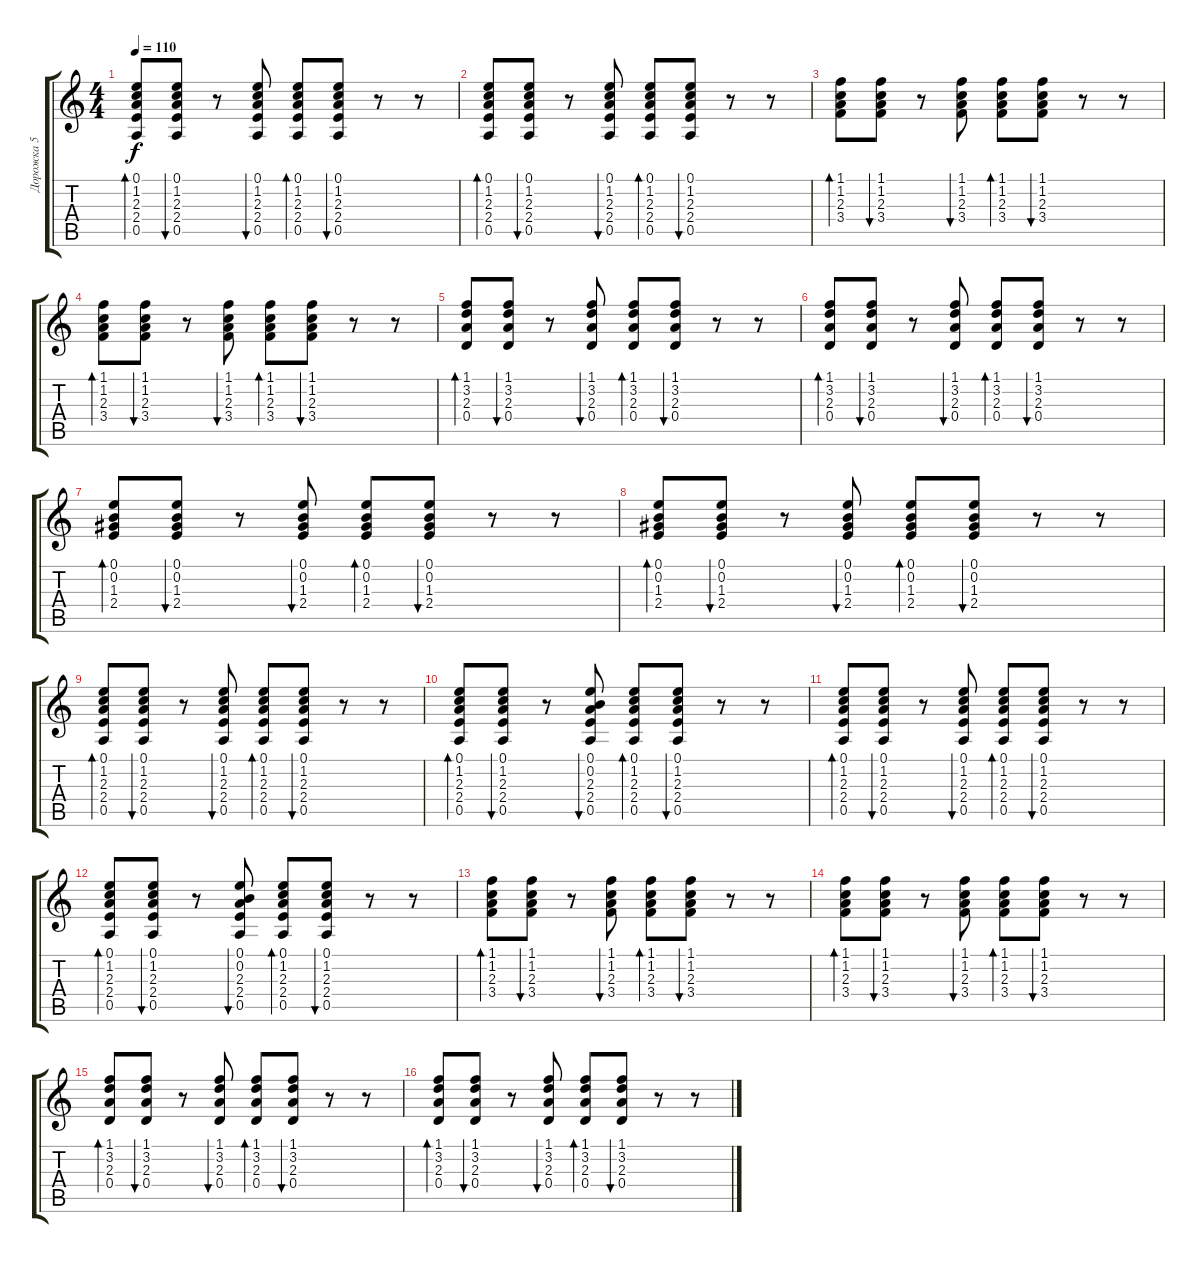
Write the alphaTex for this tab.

\track ("Дорожка 5" "Дорожка 5") {instrument acousticguitarsteel}
\staff {score tabs}
\tuning (E4 B3 G3 D3 A2 E2) {hide}
\ts (4 4)
\tempo 110
\clef g2
\ks c
(0.1 1.2 2.3 2.4 0.5).8{bd 60 dy f} (0.1 1.2 2.3 2.4 0.5).8{bu 60} r.8 (0.1 1.2 2.3 2.4 0.5).8{bu 60} (0.1 1.2 2.3 2.4 0.5).8{bd 60} (0.1 1.2 2.3 2.4 0.5).8{bu 60} r.8 r.8 |
(0.1 1.2 2.3 2.4 0.5).8{bd 60} (0.1 1.2 2.3 2.4 0.5).8{bu 60} r.8 (0.1 1.2 2.3 2.4 0.5).8{bu 60} (0.1 1.2 2.3 2.4 0.5).8{bd 60} (0.1 1.2 2.3 2.4 0.5).8{bu 60} r.8 r.8 |
(1.1 1.2 2.3 3.4).8{bd 60} (1.1 1.2 2.3 3.4).8{bu 60} r.8 (1.1 1.2 2.3 3.4).8{bu 60} (1.1 1.2 2.3 3.4).8{bd 60} (1.1 1.2 2.3 3.4).8{bu 60} r.8 r.8 |
(1.1 1.2 2.3 3.4).8{bd 60} (1.1 1.2 2.3 3.4).8{bu 60} r.8 (1.1 1.2 2.3 3.4).8{bu 60} (1.1 1.2 2.3 3.4).8{bd 60} (1.1 1.2 2.3 3.4).8{bu 60} r.8 r.8 |
(1.1 3.2 2.3 0.4).8{bd 60} (1.1 3.2 2.3 0.4).8{bu 60} r.8 (1.1 3.2 2.3 0.4).8{bu 60} (1.1 3.2 2.3 0.4).8{bd 60} (1.1 3.2 2.3 0.4).8{bu 60} r.8 r.8 |
(1.1 3.2 2.3 0.4).8{bd 60} (1.1 3.2 2.3 0.4).8{bu 60} r.8 (1.1 3.2 2.3 0.4).8{bu 60} (1.1 3.2 2.3 0.4).8{bd 60} (1.1 3.2 2.3 0.4).8{bu 60} r.8 r.8 |
(0.1 0.2 1.3 2.4).8{bd 60} (0.1 0.2 1.3 2.4).8{bu 60} r.8 (0.1 0.2 1.3 2.4).8{bu 60} (0.1 0.2 1.3 2.4).8{bd 60} (0.1 0.2 1.3 2.4).8{bu 60} r.8 r.8 |
(0.1 0.2 1.3 2.4).8{bd 60} (0.1 0.2 1.3 2.4).8{bu 60} r.8 (0.1 0.2 1.3 2.4).8{bu 60} (0.1 0.2 1.3 2.4).8{bd 60} (0.1 0.2 1.3 2.4).8{bu 60} r.8 r.8 |
(0.1 1.2 2.3 2.4 0.5).8{bd 60} (0.1 1.2 2.3 2.4 0.5).8{bu 60} r.8 (0.1 1.2 2.3 2.4 0.5).8{bu 60} (0.1 1.2 2.3 2.4 0.5).8{bd 60} (0.1 1.2 2.3 2.4 0.5).8{bu 60} r.8 r.8 |
(0.1 1.2 2.3 2.4 0.5).8{bd 60} (0.1 1.2 2.3 2.4 0.5).8{bu 60} r.8 (0.1 0.2 2.3 2.4 0.5).8{bu 60} (0.1 1.2 2.3 2.4 0.5).8{bd 60} (0.1 1.2 2.3 2.4 0.5).8{bu 60} r.8 r.8 |
(0.1 1.2 2.3 2.4 0.5).8{bd 60} (0.1 1.2 2.3 2.4 0.5).8{bu 60} r.8 (0.1 1.2 2.3 2.4 0.5).8{bu 60} (0.1 1.2 2.3 2.4 0.5).8{bd 60} (0.1 1.2 2.3 2.4 0.5).8{bu 60} r.8 r.8 |
(0.1 1.2 2.3 2.4 0.5).8{bd 60} (0.1 1.2 2.3 2.4 0.5).8{bu 60} r.8 (0.1 0.2 2.3 2.4 0.5).8{bu 60} (0.1 1.2 2.3 2.4 0.5).8{bd 60} (0.1 1.2 2.3 2.4 0.5).8{bu 60} r.8 r.8 |
(1.1 1.2 2.3 3.4).8{bd 60} (1.1 1.2 2.3 3.4).8{bu 60} r.8 (1.1 1.2 2.3 3.4).8{bu 60} (1.1 1.2 2.3 3.4).8{bd 60} (1.1 1.2 2.3 3.4).8{bu 60} r.8 r.8 |
(1.1 1.2 2.3 3.4).8{bd 60} (1.1 1.2 2.3 3.4).8{bu 60} r.8 (1.1 1.2 2.3 3.4).8{bu 60} (1.1 1.2 2.3 3.4).8{bd 60} (1.1 1.2 2.3 3.4).8{bu 60} r.8 r.8 |
(1.1 3.2 2.3 0.4).8{bd 60} (1.1 3.2 2.3 0.4).8{bu 60} r.8 (1.1 3.2 2.3 0.4).8{bu 60} (1.1 3.2 2.3 0.4).8{bd 60} (1.1 3.2 2.3 0.4).8{bu 60} r.8 r.8 |
(1.1 3.2 2.3 0.4).8{bd 60} (1.1 3.2 2.3 0.4).8{bu 60} r.8 (1.1 3.2 2.3 0.4).8{bu 60} (1.1 3.2 2.3 0.4).8{bd 60} (1.1 3.2 2.3 0.4).8{bu 60} r.8 r.8
